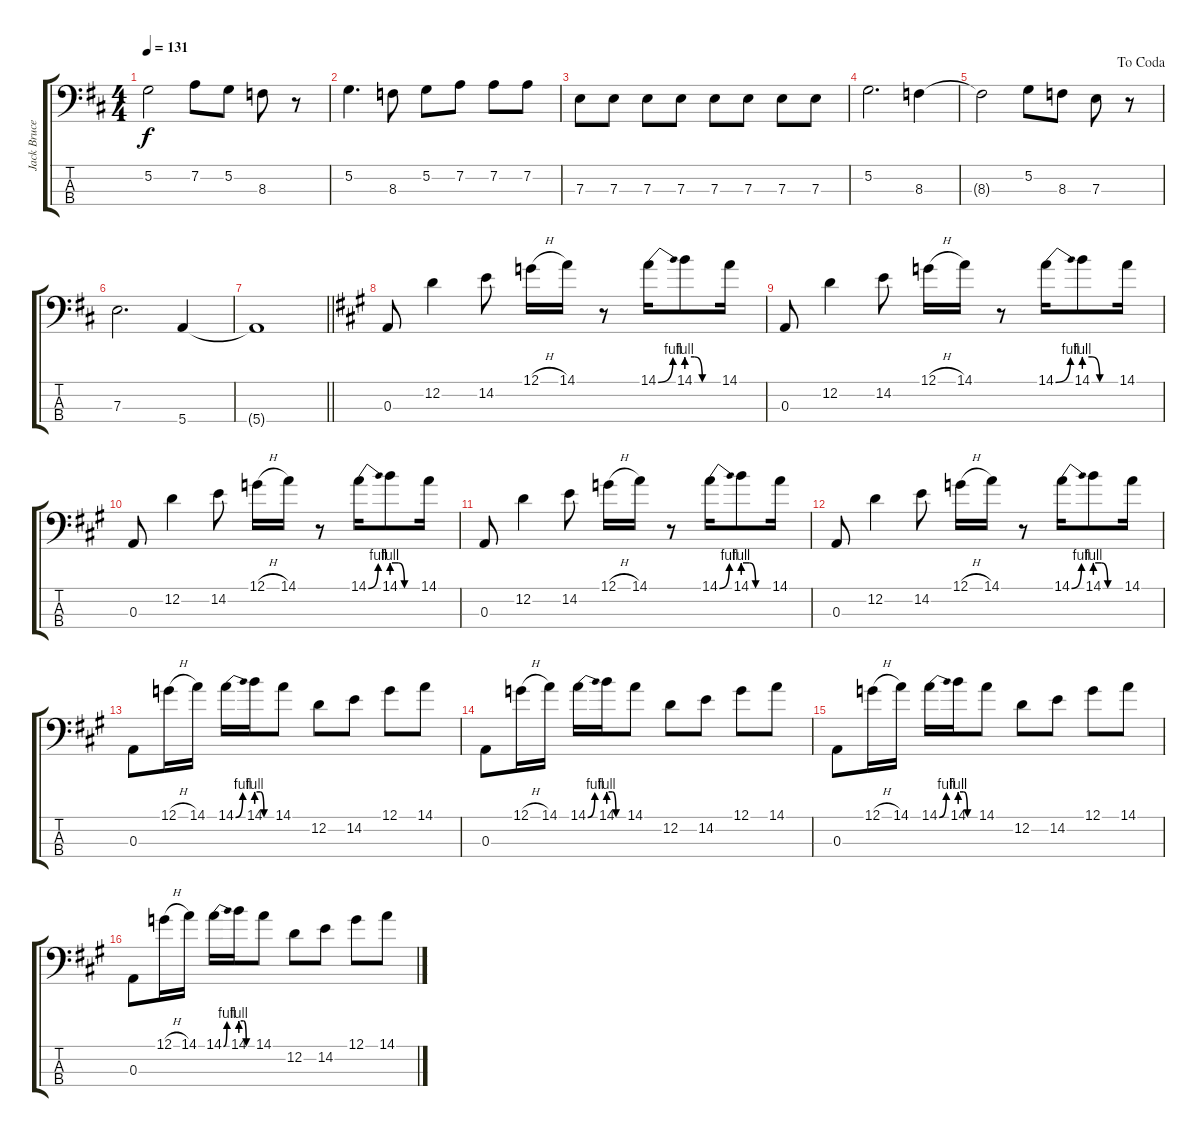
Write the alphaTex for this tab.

\track ("Jack Bruce" "Jack Bruce") {instrument electricbassfinger}
\staff {score tabs}
\tuning (G2 D2 A1 E1) {hide}
\ts (4 4)
\tempo 131
\clef f4
\ks d
5.2{t}.2{dy f} 7.2.8 5.2.8 8.3.8 r.8 |
5.2.4{d} 8.3.8 5.2.8 7.2.8 7.2.8 7.2.8 |
7.3.8 7.3.8 7.3.8 7.3.8 7.3.8 7.3.8 7.3.8 7.3.8 |
5.2.2{d} 8.3.4 |
\jump dacoda
8.3{t}.2 5.2.8 8.3.8 7.3.8 r.8 |
7.3.2{d} 5.4.4 |
\barLineRight lightlight
5.4{t}.1 |
\ks a
0.3.8 12.2.4 14.2.8 12.1{h}.16 14.1.16 r.8 14.1{be (bend 0 0 60 4)}.16 14.1{be (custom 0 4 15 4 30 0 60 0)}.8 14.1.16 |
0.3.8 12.2.4 14.2.8 12.1{h}.16 14.1.16 r.8 14.1{be (bend 0 0 60 4)}.16 14.1{be (custom 0 4 15 4 30 0 60 0)}.8 14.1.16 |
0.3.8 12.2.4 14.2.8 12.1{h}.16 14.1.16 r.8 14.1{be (bend 0 0 60 4)}.16 14.1{be (custom 0 4 15 4 30 0 60 0)}.8 14.1.16 |
0.3.8 12.2.4 14.2.8 12.1{h}.16 14.1.16 r.8 14.1{be (bend 0 0 60 4)}.16 14.1{be (custom 0 4 15 4 30 0 60 0)}.8 14.1.16 |
0.3.8 12.2.4 14.2.8 12.1{h}.16 14.1.16 r.8 14.1{be (bend 0 0 60 4)}.16 14.1{be (custom 0 4 15 4 30 0 60 0)}.8 14.1.16 |
0.3.8 12.1{h}.16 14.1.16 14.1{be (bend 0 0 60 4)}.16 14.1{be (custom 0 4 15 4 30 0 60 0)}.16 14.1.8 12.2.8 14.2.8 12.1.8 14.1.8 |
0.3.8 12.1{h}.16 14.1.16 14.1{be (bend 0 0 60 4)}.16 14.1{be (custom 0 4 15 4 30 0 60 0)}.16 14.1.8 12.2.8 14.2.8 12.1.8 14.1.8 |
0.3.8 12.1{h}.16 14.1.16 14.1{be (bend 0 0 60 4)}.16 14.1{be (custom 0 4 15 4 30 0 60 0)}.16 14.1.8 12.2.8 14.2.8 12.1.8 14.1.8 |
0.3.8 12.1{h}.16 14.1.16 14.1{be (bend 0 0 60 4)}.16 14.1{be (custom 0 4 15 4 30 0 60 0)}.16 14.1.8 12.2.8 14.2.8 12.1.8 14.1.8
